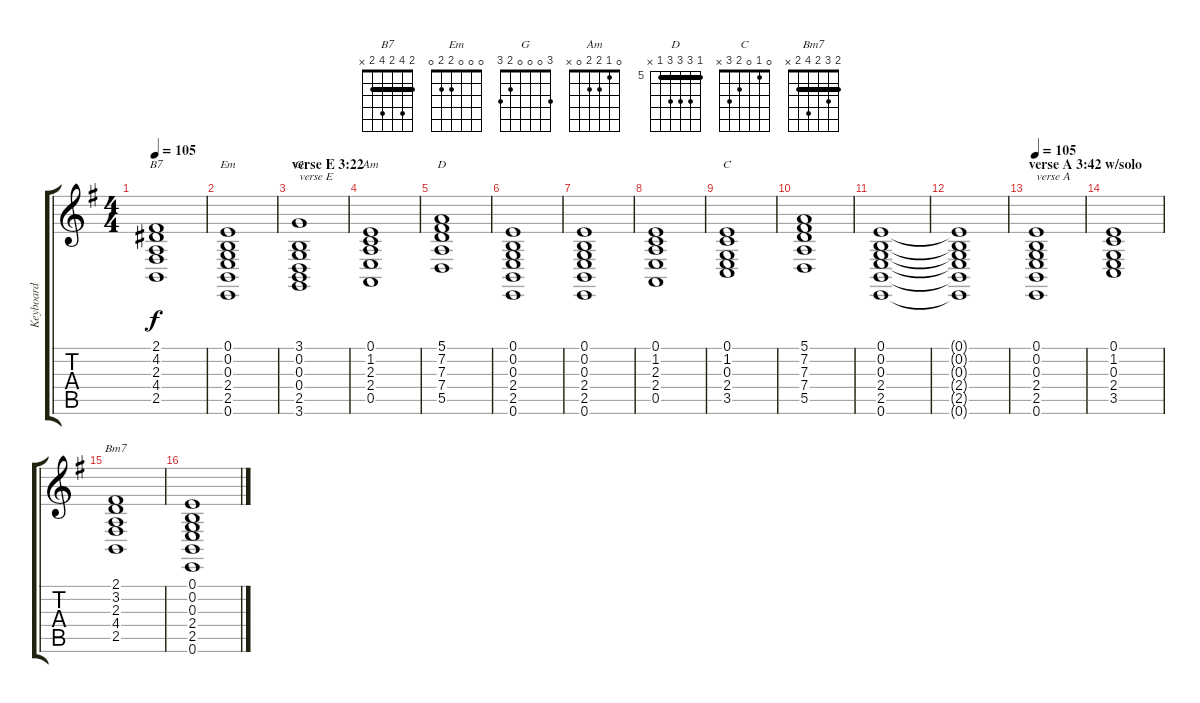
\track ("Keyboard" "Keyboard") {instrument stringensemble1}
\staff {score tabs}
\tuning (E4 B3 G3 D3 A2 E2) {hide}
\chord ("B7" 2 4 2 4 2 x) {barre 2}
\chord ("Em" 0 0 0 2 2 0)
\chord ("G" 3 0 0 0 2 3)
\chord ("Am" 0 1 2 2 0 x)
\chord ("D" 5 7 7 7 5 x) {firstfret 5 barre 5}
\chord ("C" 0 1 0 2 3 x)
\chord ("Bm7" 2 3 2 4 2 x) {barre 2}
\ts (4 4)
\tempo 105
\clef g2
\ks eminor
(2.1 4.2 2.3 4.4 2.5).1{ch "B7" dy f} |
(0.1 0.2 0.3 2.4 2.5 0.6).1{ch "Em"} |
\section ("" "verse E 3:22")
(3.1 0.2 0.3 0.4 2.5 3.6).1{ch "G" txt "verse E"} |
(0.1 1.2 2.3 2.4 0.5).1{ch "Am"} |
(5.1 7.2 7.3 7.4 5.5).1{ch "D"} |
(0.1 0.2 0.3 2.4 2.5 0.6).1 |
(0.1 0.2 0.3 2.4 2.5 0.6).1 |
(0.1 1.2 2.3 2.4 0.5).1 |
(0.1 1.2 0.3 2.4 3.5).1{ch "C"} |
(5.1 7.2 7.3 7.4 5.5).1 |
(0.1 0.2 0.3 2.4 2.5 0.6).1 |
(0.1{t} 0.2{t} 0.3{t} 2.4{t} 2.5{t} 0.6{t}).1 |
\section ("" "verse A 3:42 w/solo")
\tempo 105
(0.1 0.2 0.3 2.4 2.5 0.6).1{txt "verse A"} |
(0.1 1.2 0.3 2.4 3.5).1 |
(2.1 3.2 2.3 4.4 2.5).1{ch "Bm7"} |
(0.1 0.2 0.3 2.4 2.5 0.6).1
